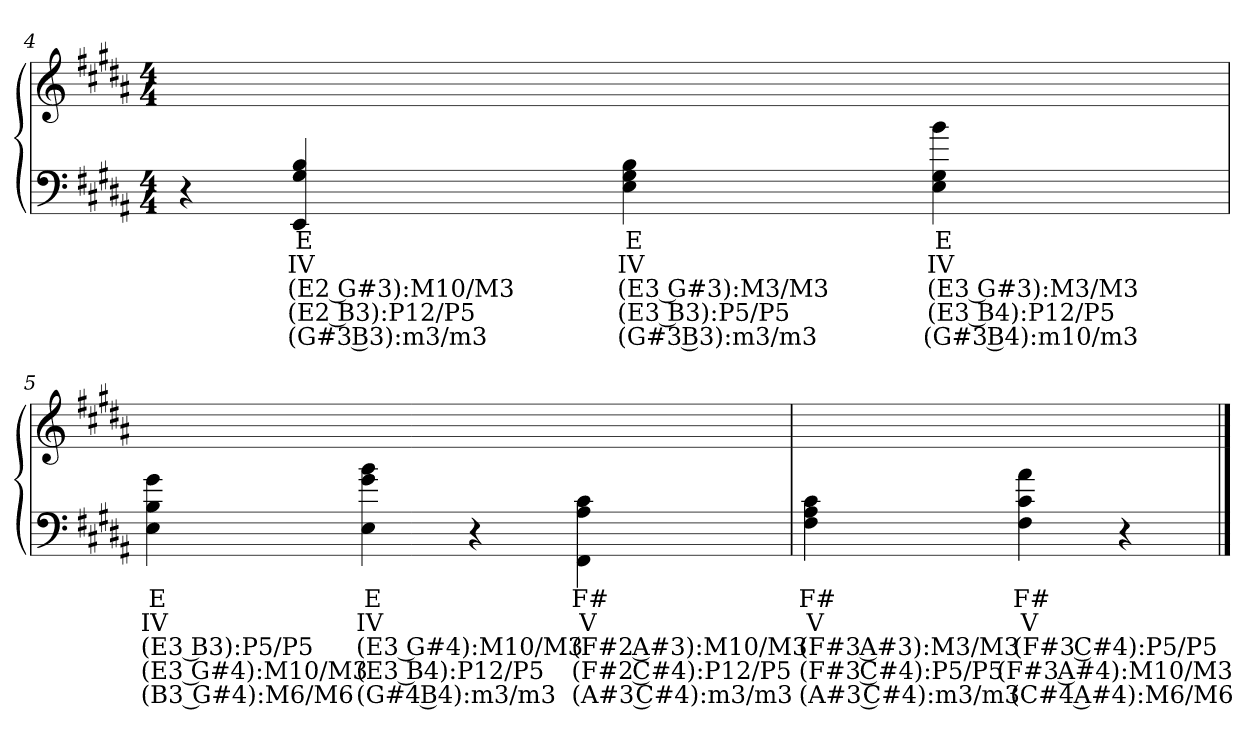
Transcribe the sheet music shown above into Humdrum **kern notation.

**kern	**text	**text	**text	**text	**text	**kern
*part2	*part2	*part2	*part2	*part2	*part2	*part1
*staff2	*staff2	*staff2	*staff2	*staff2	*staff2	*staff1
*clefF4	*	*	*	*	*	*clefG2
*k[f#c#g#d#a#]	*	*	*	*	*	*k[f#c#g#d#a#]
*B:	*	*	*	*	*	*B:
*M4/4	*	*	*	*	*	*M4/4
=4	=4	=4	=4	=4	=4	=4
4r	.	.	.	.	.	1ryy
4EE 4G# 4B	E	IV	(E2 G#3):M10/M3	(E2 B3):P12/P5	(G#3 B3):m3/m3	.
4E 4G# 4B	E	IV	(E3 G#3):M3/M3	(E3 B3):P5/P5	(G#3 B3):m3/m3	.
4E 4G# 4b	E	IV	(E3 G#3):M3/M3	(E3 B4):P12/P5	(G#3 B4):m10/m3	.
=5	=5	=5	=5	=5	=5	=5
4E 4B 4g#	E	IV	(E3 B3):P5/P5	(E3 G#4):M10/M3	(B3 G#4):M6/M6	1ryy
4E 4g# 4b	E	IV	(E3 G#4):M10/M3	(E3 B4):P12/P5	(G#4 B4):m3/m3	.
4r	.	.	.	.	.	.
4FF# 4A# 4c#	F#	V	(F#2 A#3):M10/M3	(F#2 C#4):P12/P5	(A#3 C#4):m3/m3	.
=6	=6	=6	=6	=6	=6	=6
4F# 4A# 4c#	F#	V	(F#3 A#3):M3/M3	(F#3 C#4):P5/P5	(A#3 C#4):m3/m3	2.ryy
4F# 4c# 4a#	F#	V	(F#3 C#4):P5/P5	(F#3 A#4):M10/M3	(C#4 A#4):M6/M6	.
4r	.	.	.	.	.	.
==	==	==	==	==	==	==
*-	*-	*-	*-	*-	*-	*-
